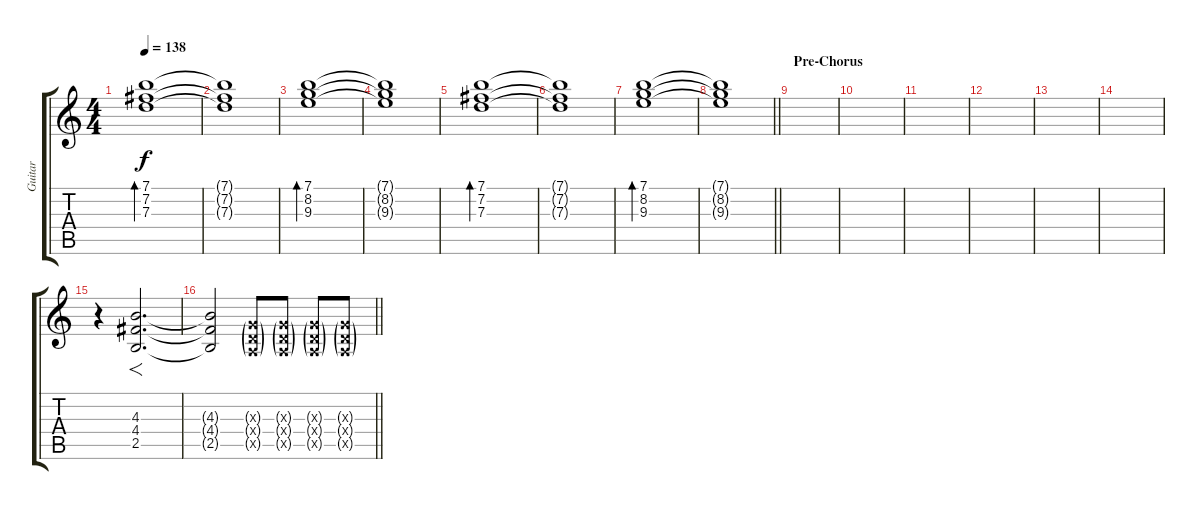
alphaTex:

\track ("Guitar " "Guitar ") {instrument distortionguitar}
\staff {score tabs}
\tuning (E4 B3 G3 D3 A2 E2) {hide}
\ts (4 4)
\tempo 138
\clef g2
\ks c
(7.1 7.2 7.3).1{bd 240 dy f} |
(7.1{t} 7.2{t} 7.3{t}).1 |
(7.1 8.2 9.3).1{bd 240} |
(7.1{t} 8.2{t} 9.3{t}).1 |
(7.1 7.2 7.3).1{bd 240} |
(7.1{t} 7.2{t} 7.3{t}).1 |
(7.1 8.2 9.3).1{bd 240} |
\barLineRight lightlight
(7.1{t} 8.2{t} 9.3{t}).1 |
\section ("" "Pre-Chorus")
|
|
|
|
|
|
r.4 (4.3 4.4 2.5).2{f d volume 11 instrument distortionguitar} |
\barLineRight lightlight
(4.3{t} 4.4{t} 2.5{t}).2 (0.3{g x} 0.4{g x} 0.5{g x}).8 (0.3{g x} 0.4{g x} 0.5{g x}).8 (0.3{g x} 0.4{g x} 0.5{g x}).8 (0.3{g x} 0.4{g x} 0.5{g x}).8
